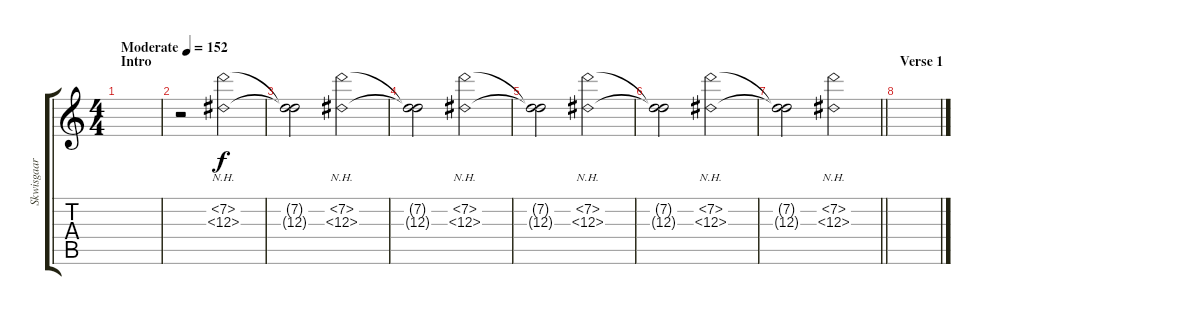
\track ("Skwisgaar Skwigelf (Solo Guitar)" "Skwisgaar ") {instrument distortionguitar}
\staff {score tabs}
\tuning (C4 G3 Eb3 Bb2 F2 C2) {hide}
\ts (4 4)
\section ("" "Intro")
\tempo (152 "Moderate")
\clef g2
\ks c
|
r.2 (7.2{nh} 12.3{nh}).2 |
(7.2{t} 12.3{t}).2 (7.2{nh} 12.3{nh}).2 |
(7.2{t} 12.3{t}).2 (7.2{nh} 12.3{nh}).2 |
(7.2{t} 12.3{t}).2 (7.2{nh} 12.3{nh}).2 |
(7.2{t} 12.3{t}).2 (7.2{nh} 12.3{nh}).2 |
\barLineRight lightlight
(7.2{t} 12.3{t}).2 (7.2{nh} 12.3{nh}).2 |
\section ("" "Verse 1")
